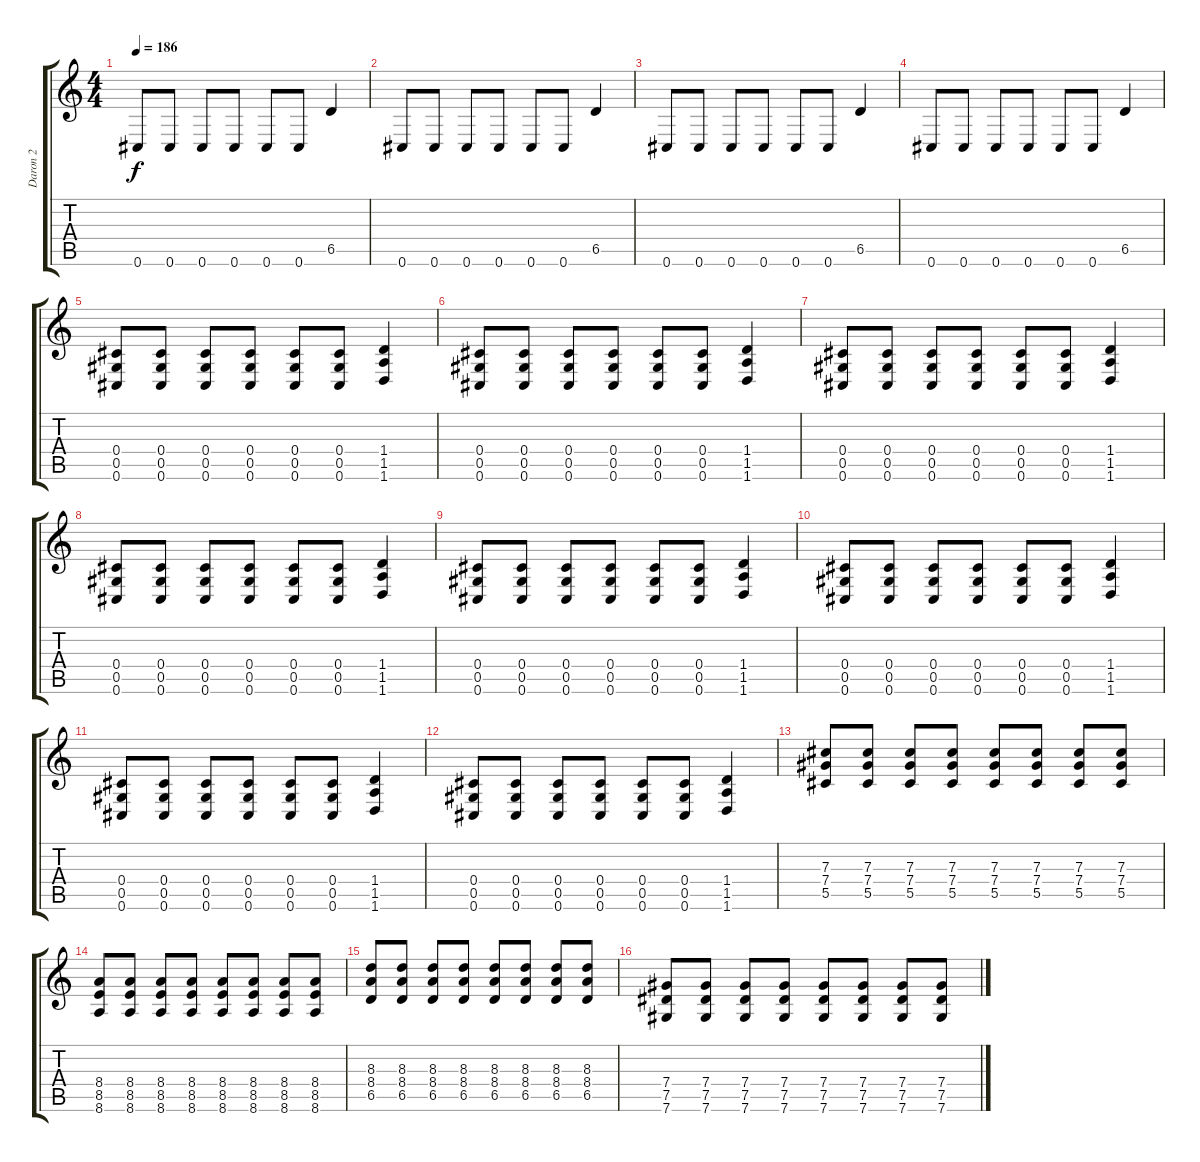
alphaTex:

\track ("Daron 2" "Daron 2") {instrument overdrivenguitar}
\staff {score tabs}
\tuning (Eb4 Bb3 Gb3 Db3 Ab2 Db2) {hide}
\ts (4 4)
\tempo 186
\clef g2
\ks c
0.6.8{dy f} 0.6.8 0.6.8 0.6.8 0.6.8 0.6.8 6.5.4 |
0.6.8 0.6.8 0.6.8 0.6.8 0.6.8 0.6.8 6.5.4 |
0.6.8 0.6.8 0.6.8 0.6.8 0.6.8 0.6.8 6.5.4 |
0.6.8 0.6.8 0.6.8 0.6.8 0.6.8 0.6.8 6.5.4 |
(0.4 0.5 0.6).8 (0.4 0.5 0.6).8 (0.4 0.5 0.6).8 (0.4 0.5 0.6).8 (0.4 0.5 0.6).8 (0.4 0.5 0.6).8 (1.4 1.5 1.6).4 |
(0.4 0.5 0.6).8 (0.4 0.5 0.6).8 (0.4 0.5 0.6).8 (0.4 0.5 0.6).8 (0.4 0.5 0.6).8 (0.4 0.5 0.6).8 (1.4 1.5 1.6).4 |
(0.4 0.5 0.6).8 (0.4 0.5 0.6).8 (0.4 0.5 0.6).8 (0.4 0.5 0.6).8 (0.4 0.5 0.6).8 (0.4 0.5 0.6).8 (1.4 1.5 1.6).4 |
(0.4 0.5 0.6).8 (0.4 0.5 0.6).8 (0.4 0.5 0.6).8 (0.4 0.5 0.6).8 (0.4 0.5 0.6).8 (0.4 0.5 0.6).8 (1.4 1.5 1.6).4 |
(0.4 0.5 0.6).8 (0.4 0.5 0.6).8 (0.4 0.5 0.6).8 (0.4 0.5 0.6).8 (0.4 0.5 0.6).8 (0.4 0.5 0.6).8 (1.4 1.5 1.6).4 |
(0.4 0.5 0.6).8 (0.4 0.5 0.6).8 (0.4 0.5 0.6).8 (0.4 0.5 0.6).8 (0.4 0.5 0.6).8 (0.4 0.5 0.6).8 (1.4 1.5 1.6).4 |
(0.4 0.5 0.6).8 (0.4 0.5 0.6).8 (0.4 0.5 0.6).8 (0.4 0.5 0.6).8 (0.4 0.5 0.6).8 (0.4 0.5 0.6).8 (1.4 1.5 1.6).4 |
(0.4 0.5 0.6).8 (0.4 0.5 0.6).8 (0.4 0.5 0.6).8 (0.4 0.5 0.6).8 (0.4 0.5 0.6).8 (0.4 0.5 0.6).8 (1.4 1.5 1.6).4 |
(7.3 7.4 5.5).8 (7.3 7.4 5.5).8 (7.3 7.4 5.5).8 (7.3 7.4 5.5).8 (7.3 7.4 5.5).8 (7.3 7.4 5.5).8 (7.3 7.4 5.5).8 (7.3 7.4 5.5).8 |
(8.4 8.5 8.6).8 (8.4 8.5 8.6).8 (8.4 8.5 8.6).8 (8.4 8.5 8.6).8 (8.4 8.5 8.6).8 (8.4 8.5 8.6).8 (8.4 8.5 8.6).8 (8.4 8.5 8.6).8 |
(8.3 8.4 6.5).8 (8.3 8.4 6.5).8 (8.3 8.4 6.5).8 (8.3 8.4 6.5).8 (8.3 8.4 6.5).8 (8.3 8.4 6.5).8 (8.3 8.4 6.5).8 (8.3 8.4 6.5).8 |
(7.4 7.5 7.6).8 (7.4 7.5 7.6).8 (7.4 7.5 7.6).8 (7.4 7.5 7.6).8 (7.4 7.5 7.6).8 (7.4 7.5 7.6).8 (7.4 7.5 7.6).8 (7.4 7.5 7.6).8
